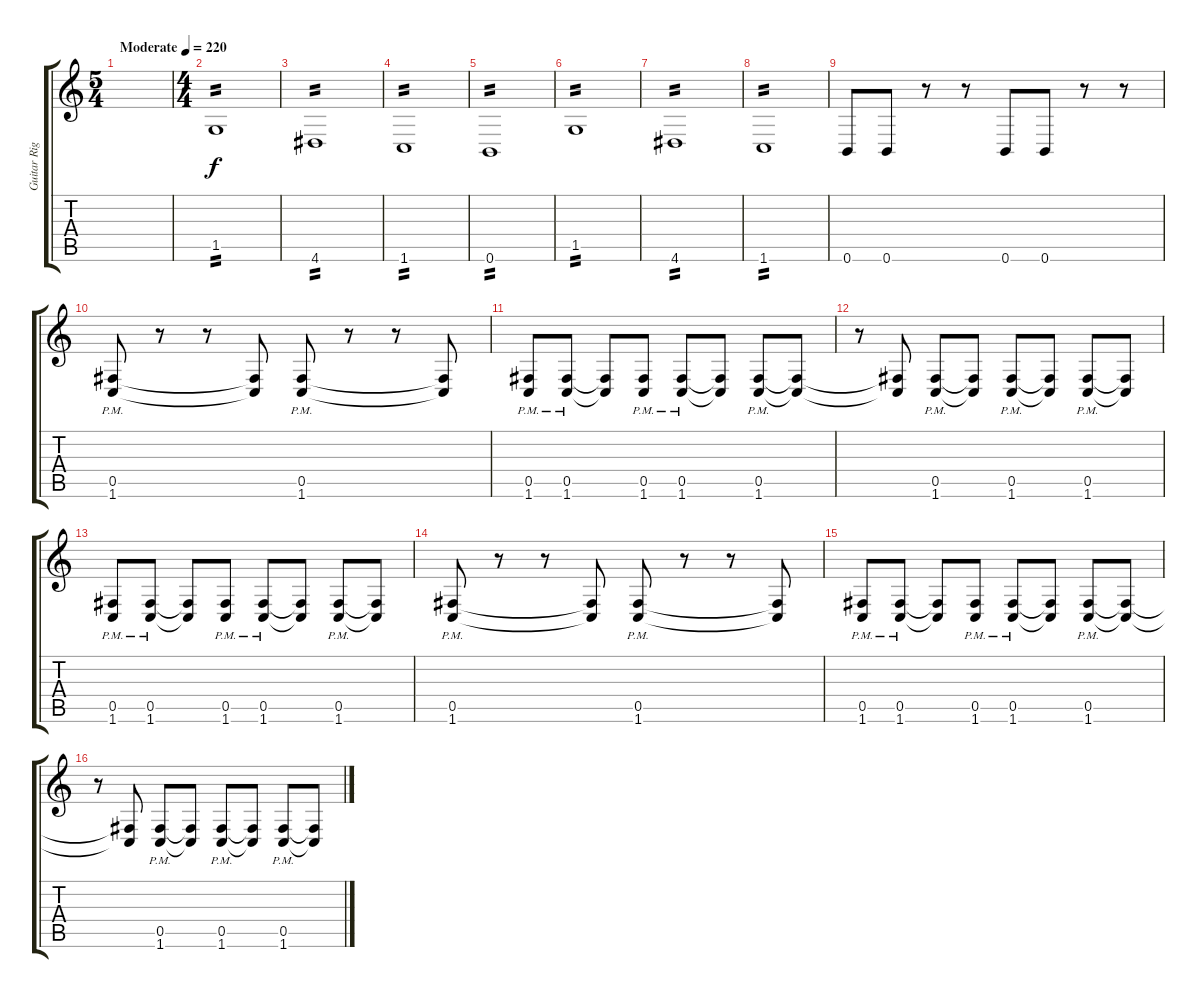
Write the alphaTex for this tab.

\track ("Guitar Right" "Guitar Rig") {instrument overdrivenguitar}
\staff {score tabs}
\tuning (Db4 Ab3 E3 B2 Gb2 B1) {hide}
\ts (5 4)
\tempo (220 "Moderate")
\clef g2
\ks c
|
\ts (4 4)
1.5.1{tp 2} |
4.6.1{tp 2} |
1.6.1{tp 2} |
0.6.1{tp 2} |
1.5.1{tp 2} |
4.6.1{tp 2} |
1.6.1{tp 2} |
0.6.8 0.6.8 r.8 r.8 0.6.8 0.6.8 r.8 r.8 |
(0.5{pm} 1.6{pm}).8 r.8 r.8 (0.5{t} 1.6{t}).8 (0.5{pm} 1.6{pm}).8 r.8 r.8 (0.5{t} 1.6{t}).8 |
(0.5{pm} 1.6{pm}).8 (0.5{pm} 1.6{pm}).8 (0.5{t} 1.6{t}).8 (0.5{pm} 1.6{pm}).8 (0.5{pm} 1.6{pm}).8 (0.5{t} 1.6{t}).8 (0.5{pm} 1.6{pm}).8 (0.5{t} 1.6{t}).8 |
r.8 (0.5{t} 1.6{t}).8 (0.5{pm} 1.6{pm}).8 (0.5{t} 1.6{t}).8 (0.5{pm} 1.6{pm}).8 (0.5{t} 1.6{t}).8 (0.5{pm} 1.6{pm}).8 (0.5{t} 1.6{t}).8 |
(0.5{pm} 1.6{pm}).8 (0.5{pm} 1.6{pm}).8 (0.5{t} 1.6{t}).8 (0.5{pm} 1.6{pm}).8 (0.5{pm} 1.6{pm}).8 (0.5{t} 1.6{t}).8 (0.5{pm} 1.6{pm}).8 (0.5{t} 1.6{t}).8 |
(0.5{pm} 1.6{pm}).8 r.8 r.8 (0.5{t} 1.6{t}).8 (0.5{pm} 1.6{pm}).8 r.8 r.8 (0.5{t} 1.6{t}).8 |
(0.5{pm} 1.6{pm}).8 (0.5{pm} 1.6{pm}).8 (0.5{t} 1.6{t}).8 (0.5{pm} 1.6{pm}).8 (0.5{pm} 1.6{pm}).8 (0.5{t} 1.6{t}).8 (0.5{pm} 1.6{pm}).8 (0.5{t} 1.6{t}).8 |
r.8 (0.5{t} 1.6{t}).8 (0.5{pm} 1.6{pm}).8 (0.5{t} 1.6{t}).8 (0.5{pm} 1.6{pm}).8 (0.5{t} 1.6{t}).8 (0.5{pm} 1.6{pm}).8 (0.5{t} 1.6{t}).8
